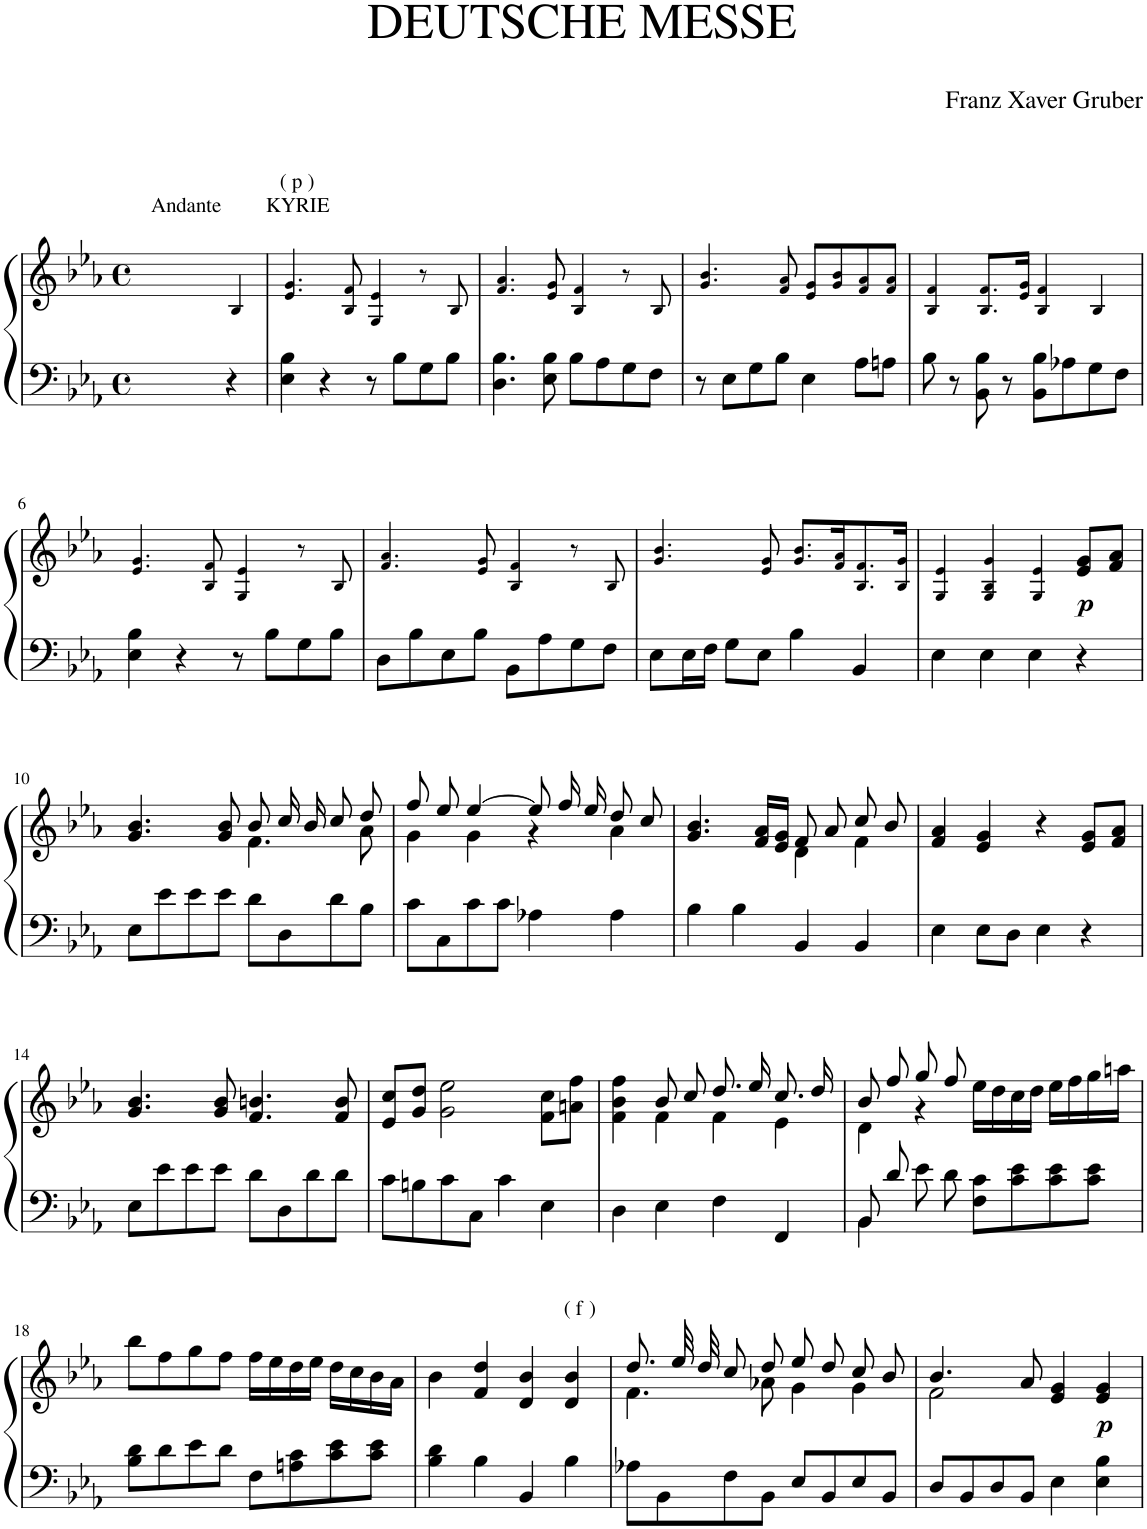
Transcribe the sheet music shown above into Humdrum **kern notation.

**kern	**kern	**dynam
*part1	*part1	*part1
*staff2	*staff1	*staff1/2
*I"[Organ [manuals]] (a)	*	*
*clefF4	*clefG2	*
*k[b-e-a-]	*k[b-e-a-]	*
*E-:	*E-:	*
*M4/4	*M4/4	*
*met(c)	*met(c)	*
=1	=1	=1
!	!LO:TX:a:t=Andante	!
2.ryy	2.ryy	.
4r	4B-!/	.
!	!LO:TX:a:t=KYRIE	!
=2	=2	=2
!	!LO:TX:a:t=( p )	!
4E-\ 4B-\	4.e-!/ 4.g!/	.
4r	.	.
.	8B-!/ 8f!/	.
8r	4G!/ 4e-!/	.
8B-\L	.	.
8G\	8r	.
8B-\J	8B-!/	.
=3	=3	=3
4.D\ 4.B-\	4.f!/ 4.a-!/	.
8E-\ 8B-\	8e-!/ 8g!/	.
8B-\L	4B-!/ 4f!/	.
8A-\	.	.
8G\	8r	.
8F\J	8B-!/	.
=4	=4	=4
8r	4.g!/ 4.b-!/	.
8E-\L	.	.
8G\	.	.
8B-\J	8f!/ 8a-!/	.
4E-\	8e-!/ 8g!/L	.
.	8g!/ 8b-!/	.
8A-\L	8f!/ 8a-!/	.
8An\J	8f!/ 8a-!/J	.
=5	=5	=5
8B-\	4B-!/ 4f!/	.
8r	.	.
8BB-\ 8B-\	8.B-!/ 8.f!/L	.
8r	.	.
.	16e-!/ 16g!/Jk	.
8BB-\ 8B-\L	4B-!/ 4f!/	.
8A-X\	.	.
8G\	4B-!/	.
8F\J	.	.
!!LO:LB:g=z
=6	=6	=6
4E-\ 4B-\	4.e-!/ 4.g!/	.
4r	.	.
.	8B-!/ 8f!/	.
8r	4G!/ 4e-!/	.
8B-\L	.	.
8G\	8r	.
8B-\J	8B-!/	.
=7	=7	=7
8D\L	4.f!/ 4.a-!/	.
8B-\	.	.
8E-\	.	.
8B-\J	8e-!/ 8g!/	.
8BB-\L	4B-!/ 4f!/	.
8A-\	.	.
8G\	8r	.
8F\J	8B-!/	.
=8	=8	=8
8E-\L	4.g!/ 4.b-!/	.
16E-\L	.	.
16F\JJ	.	.
8G\L	.	.
8E-\J	8e-!/ 8g!/	.
4B-\	8.g!/ 8.b-!/L	.
.	16f!/ 16a-!/K	.
4BB-/	8.B-!/ 8.f!/	.
.	16B-!/ 16g!/Jk	.
=9	=9	=9
4E-\	4G!/ 4e-!/	.
4E-\	4G!/ 4B-!/ 4g!/	.
4E-\	4G!/ 4e-!/	.
!	!	!LO:DY:b
4r	8e-/ 8g/L	p
.	8f/ 8a-/J	.
!!LO:LB:g=z
=10	=10	=10
*	*^	*
8E-\L	4.g/ 4.b-/	2ryy	.
8e-\	.	.	.
8e-\	.	.	.
8e-\J	8g/ 8b-/	.	.
8d\L	8b-/	4.f\	.
8D\	16cc/	.	.
.	16b-/	.	.
8d\	8cc/	.	.
8B-\J	8dd/	8a-\	.
=11	=11	=11	=11
8c\L	8ff/	4g\	.
8C\	8ee-/	.	.
8c\	[4ee-/	4g\	.
8c\J	.	.	.
4A-X\	8ee-/]	4r	.
.	16ff/	.	.
.	16ee-/	.	.
4A-\	8dd/	4a-\	.
.	8cc/	.	.
=12	=12	=12	=12
4B-\	4.g/ 4.b-/	2ryy	.
4B-\	.	.	.
.	16f/ 16a-/LL	.	.
.	16e-/ 16g/JJ	.	.
4BB-/	8f/	4d\	.
.	8a-/	.	.
4BB-/	8cc/	4f\	.
.	8b-/	.	.
*	*v	*v	*
=13	=13	=13
4E-\	4f/ 4a-/	.
8E-\L	4e-/ 4g/	.
8D\J	.	.
4E-\	4r	.
4r	8e-/ 8g/L	.
.	8f/ 8a-/J	.
!!LO:LB:g=z
=14	=14	=14
8E-\L	4.g/ 4.b-/	.
8e-\	.	.
8e-\	.	.
8e-\J	8g/ 8b-/	.
8d\L	4.f/ 4.bn/	.
8D\	.	.
8d\	.	.
8d\J	8f/ 8b/	.
=15	=15	=15
8c\L	8e-/ 8cc/L	.
8Bn\	8g/ 8dd/J	.
8c\	2g\ 2ee-\	.
8C\J	.	.
4c\	.	.
4E-\	8f\ 8cc\L	.
.	8an\ 8ff\J	.
=16	=16	=16
*	*^	*
4D\	4f\ 4b-\ 4ff\	4ryy	.
4E-\	8b-/	4f\	.
.	8cc/	.	.
4F\	8.dd/	4f\	.
.	16ee-/	.	.
4FF/	8.cc/	4e-\	.
.	16dd/	.	.
=17	=17	=17	=17
*^	*	*	*
8BB-/	4BB-\	8b-/	4d\	.
8d/	.	8ff/	.	.
8e-\	2.ryy	8gg/	4r	.
8d\	.	8ff/	.	.
8F\ 8c\L	.	16ee-\LL	2ryy	.
.	.	16dd\	.	.
8c\ 8e-\	.	16cc\	.	.
.	.	16dd\JJ	.	.
8c\ 8e-\	.	16ee-\LL	.	.
.	.	16ff\	.	.
8c\ 8e-\J	.	16gg\	.	.
.	.	16aan\JJ	.	.
*v	*v	*	*	*
*	*v	*v	*
!!LO:LB:g=z
=18	=18	=18
8B-\ 8d\L	8bb-\L	.
8d\	8ff\	.
8e-\	8gg\	.
8d\J	8ff\J	.
8F\L	16ff\LL	.
.	16ee-\	.
8An\ 8c\	16dd\	.
.	16ee-\JJ	.
8c\ 8e-\	16dd\LL	.
.	16cc\	.
8c\ 8e-\J	16b-\	.
.	16a-\JJ	.
=19	=19	=19
4B-\ 4d\	4b-\	.
4B-\	4f/ 4dd/	.
4BB-/	4d/ 4b-/	.
!	!LO:TX:a:t=( f )	!
4B-\	4d/ 4b-/	.
=20	=20	=20
*	*^	*
8A-X\L	8.dd/	4.f\	.
8BB-\	.	.	.
.	32ee-/	.	.
.	32dd/	.	.
8F\	8cc/	.	.
8BB-\J	8dd/	8a-X\	.
8E-/L	8ee-/	4g\	.
8BB-/	8dd/	.	.
8E-/	8cc/	4g\	.
8BB-/J	8b-/	.	.
=21	=21	=21	=21
8D/L	4.b-/	2f\	.
8BB-/	.	.	.
8D/	.	.	.
8BB-/J	8a-/	.	.
4E-\	4e-/ 4g/	2ryy	.
!	!	!	!LO:DY:b
4E-\ 4B-\	4e-/ 4g/	.	p
*	*v	*v	*
=	=	=
*-	*-	*-
